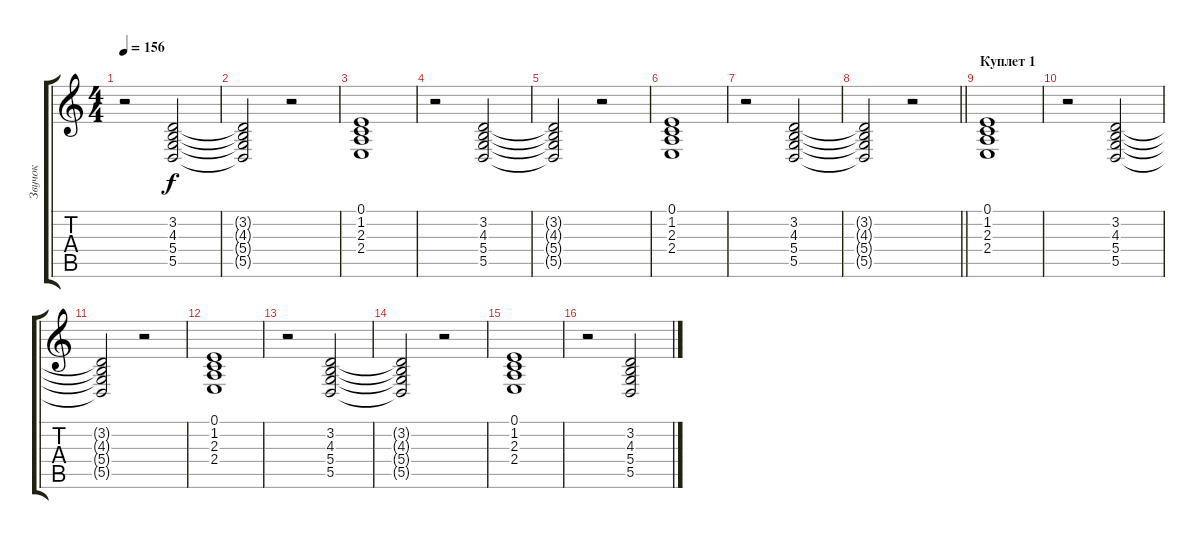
\track ("Звучок" "Звучок") {instrument synthstrings2}
\staff {score tabs}
\tuning (E4 B3 G3 D3 A2 E2) {hide}
\ts (4 4)
\tempo 156
\clef g2
\ks c
r.2{dy f} (3.2 4.3 5.4 5.5).2 |
(3.2{t} 4.3{t} 5.4{t} 5.5{t}).2 r.2 |
(0.1 1.2 2.3 2.4).1 |
r.2 (3.2 4.3 5.4 5.5).2 |
(3.2{t} 4.3{t} 5.4{t} 5.5{t}).2 r.2 |
(0.1 1.2 2.3 2.4).1 |
r.2 (3.2 4.3 5.4 5.5).2 |
\barLineRight lightlight
(3.2{t} 4.3{t} 5.4{t} 5.5{t}).2 r.2 |
\section ("" "Куплет 1")
(0.1 1.2 2.3 2.4).1 |
r.2 (3.2 4.3 5.4 5.5).2 |
(3.2{t} 4.3{t} 5.4{t} 5.5{t}).2 r.2 |
(0.1 1.2 2.3 2.4).1 |
r.2 (3.2 4.3 5.4 5.5).2 |
(3.2{t} 4.3{t} 5.4{t} 5.5{t}).2 r.2 |
(0.1 1.2 2.3 2.4).1 |
r.2 (3.2 4.3 5.4 5.5).2
